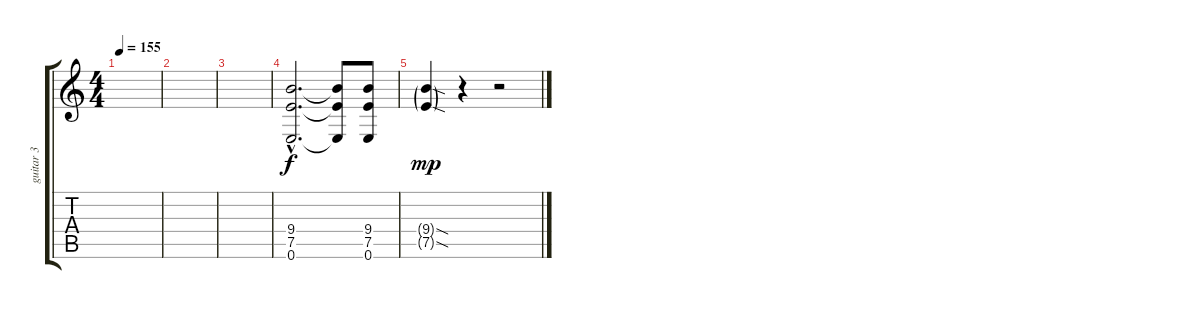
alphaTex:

\track ("guitar 3" "guitar 3") {instrument distortionguitar}
\staff {score tabs}
\tuning (E4 B3 G3 D3 A2 E2) {hide}
\ts (4 4)
\tempo 155
\clef g2
\ks c
|
|
|
(9.4{hac} 7.5{hac} 0.6{hac}).2{d} (9.4{t} 7.5{t} 0.6{t}).8 (9.4 7.5 0.6).8 |
(9.4{sod g} 7.5{sod g}).4{dy mp} r.4 r.2
